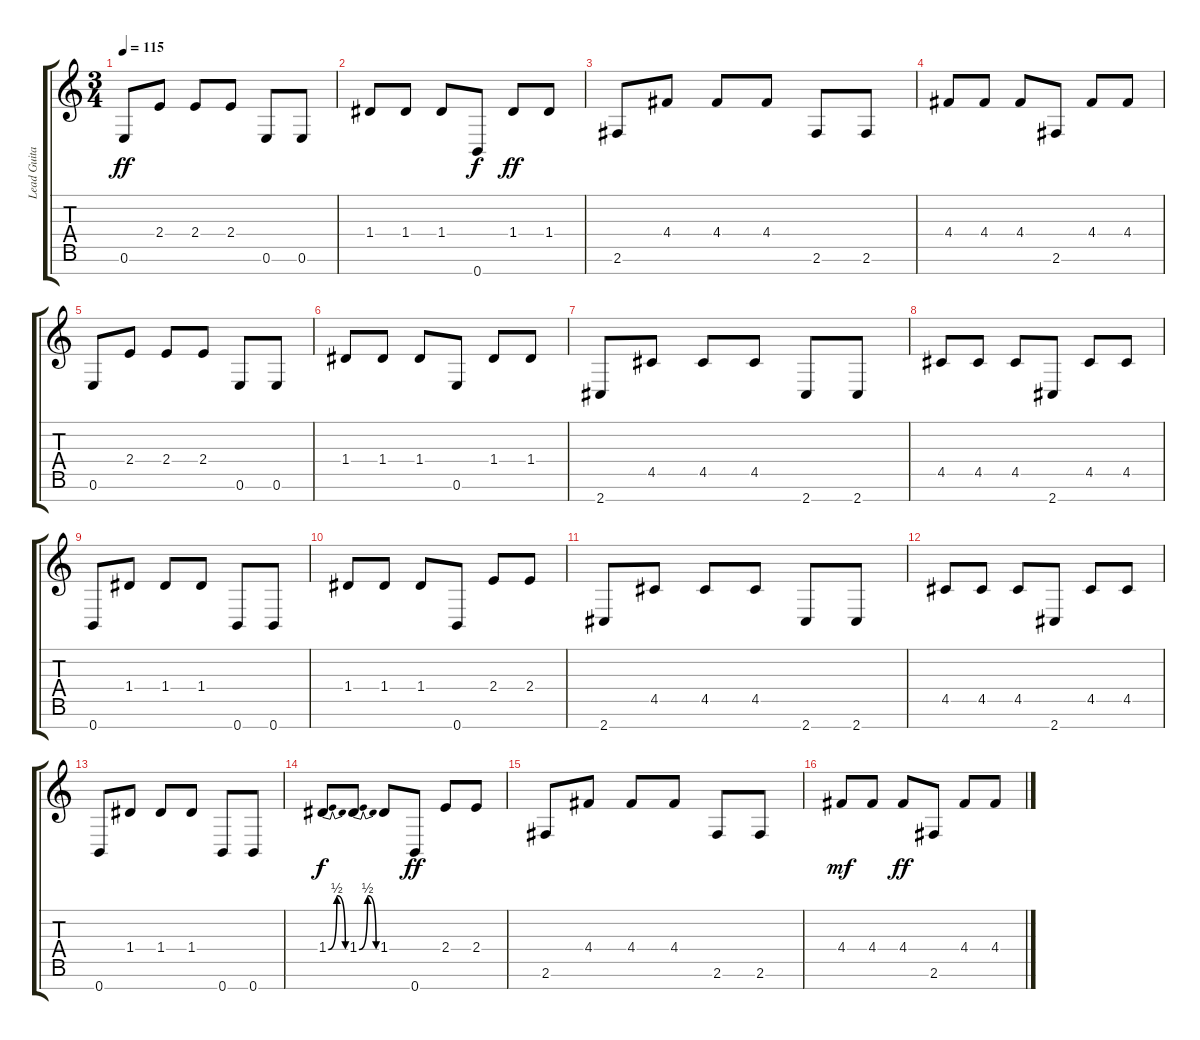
\track ("Lead Guitar I" "Lead Guita") {instrument distortionguitar}
\staff {score tabs}
\tuning (E4 B3 G3 D3 A2 E2 B1) {hide}
\ts (3 4)
\tempo 115
\clef g2
\ks c
0.6.8{dy ff} 2.4.8 2.4.8 2.4.8 0.6.8 0.6.8 |
1.4.8 1.4.8 1.4.8 0.7.8{dy f} 1.4.8{dy ff} 1.4.8 |
2.6.8 4.4.8 4.4.8 4.4.8 2.6.8 2.6.8 |
4.4.8 4.4.8 4.4.8 2.6.8 4.4.8 4.4.8 |
0.6.8 2.4.8 2.4.8 2.4.8 0.6.8 0.6.8 |
1.4.8 1.4.8 1.4.8 0.6.8 1.4.8 1.4.8 |
2.7.8 4.5.8 4.5.8 4.5.8 2.7.8 2.7.8 |
4.5.8 4.5.8 4.5.8 2.7.8 4.5.8 4.5.8 |
0.7.8 1.4.8 1.4.8 1.4.8 0.7.8 0.7.8 |
1.4.8 1.4.8 1.4.8 0.7.8 2.4.8 2.4.8 |
2.7.8 4.5.8 4.5.8 4.5.8 2.7.8 2.7.8 |
4.5.8 4.5.8 4.5.8 2.7.8 4.5.8 4.5.8 |
0.7.8 1.4.8 1.4.8 1.4.8 0.7.8 0.7.8 |
1.4{be (bendrelease 0 0 30 2 30 2 60 0)}.8{dy f} 1.4{be (bendrelease 0 0 30 2 30 2 60 0)}.8 1.4.8 0.7.8{dy ff} 2.4.8 2.4.8 |
2.6.8 4.4.8 4.4.8 4.4.8 2.6.8 2.6.8 |
4.4.8{dy mf} 4.4.8 4.4.8{dy ff} 2.6.8 4.4.8 4.4.8
